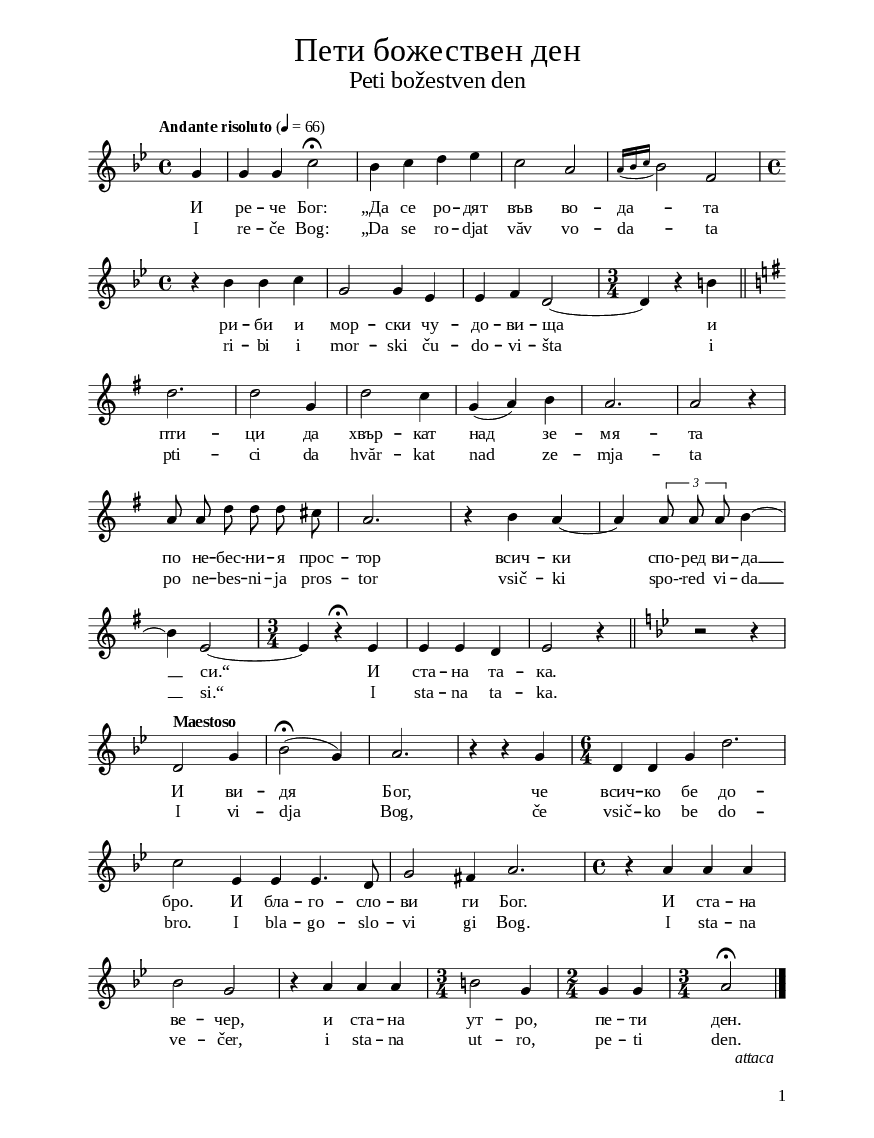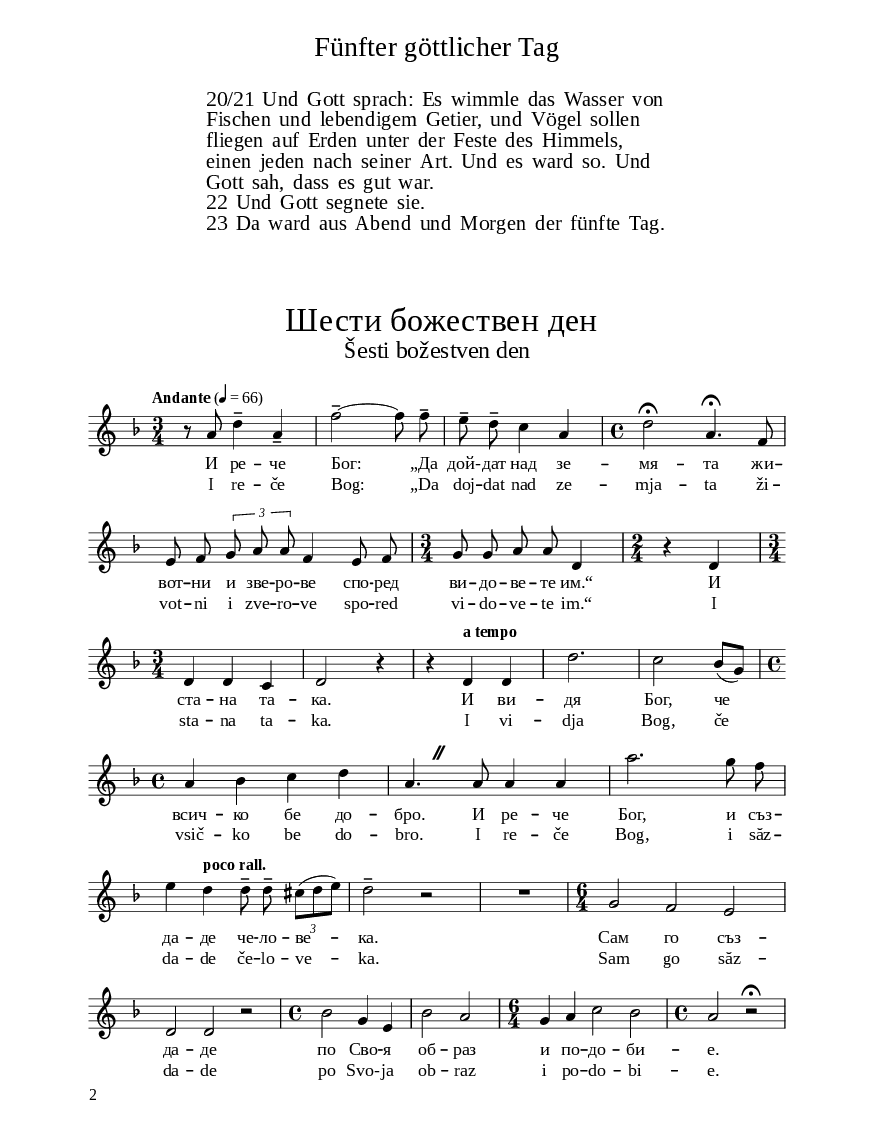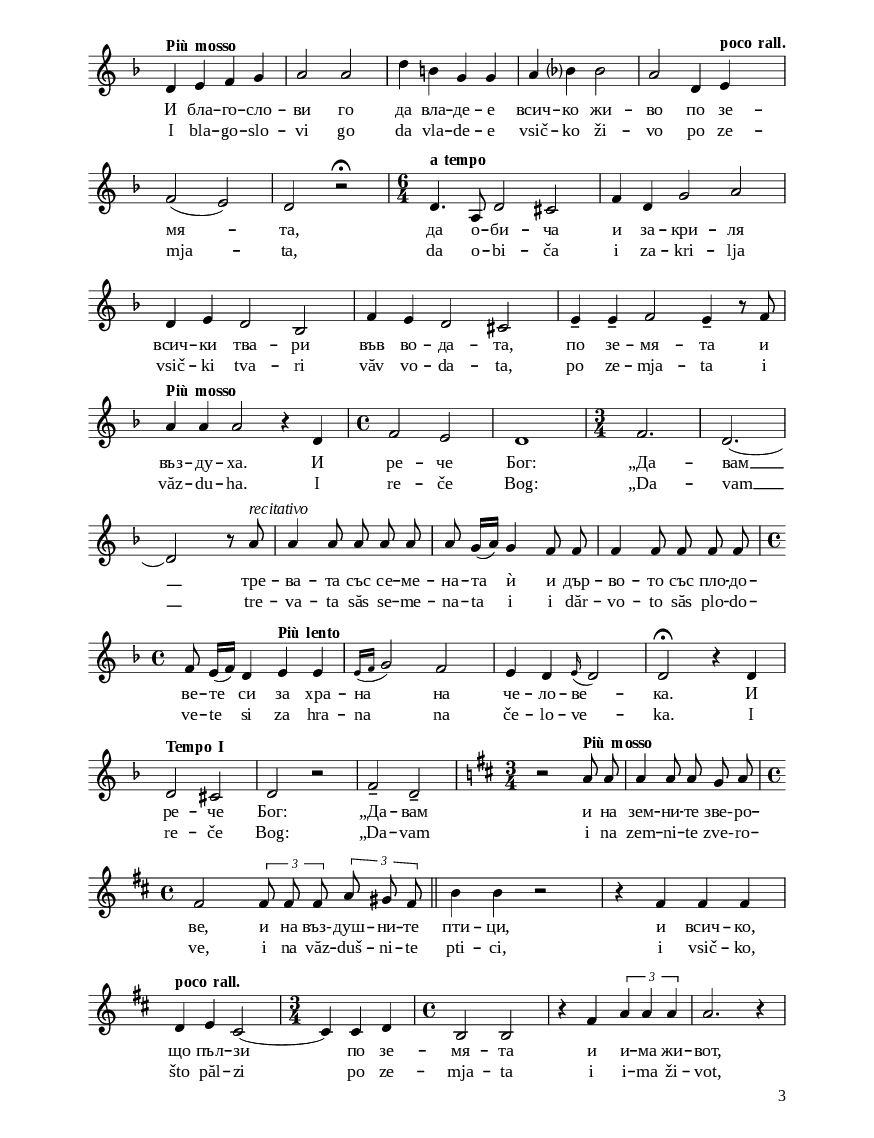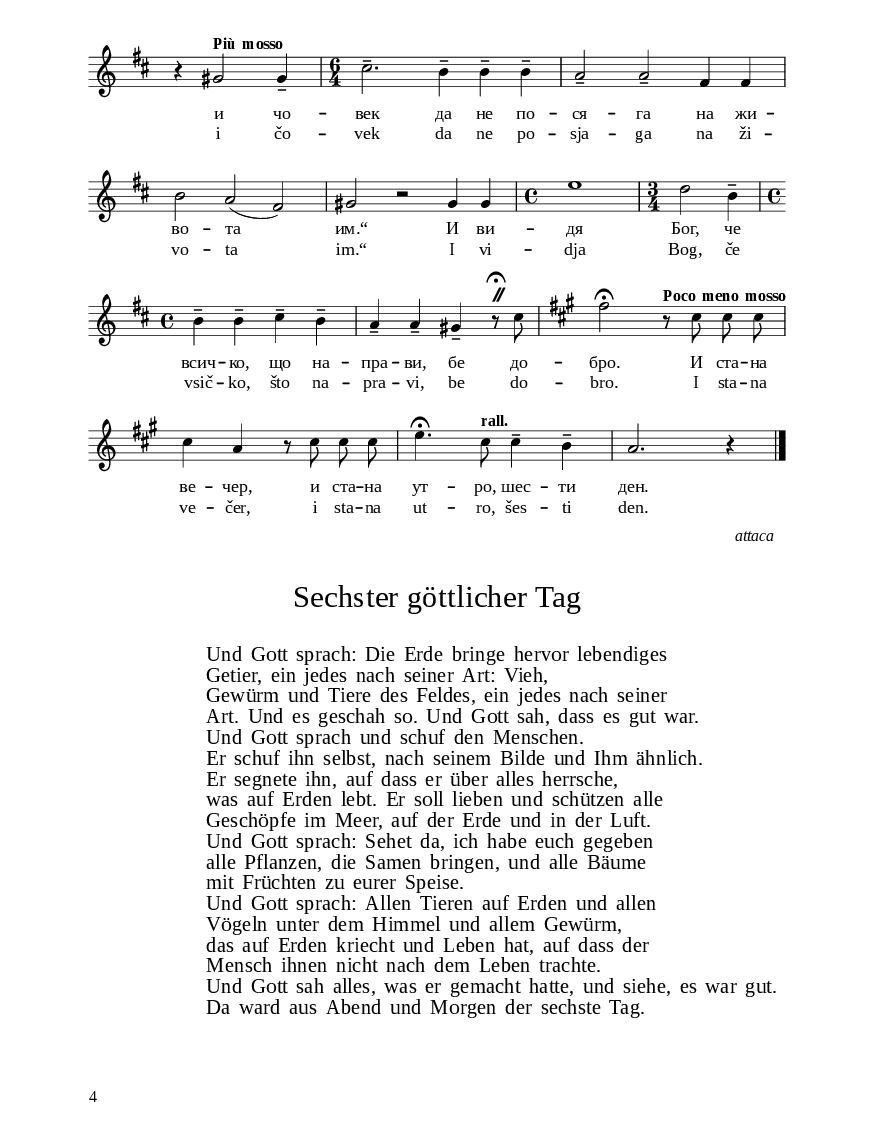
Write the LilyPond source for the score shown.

\version "2.24.1"

% include paper part and global functions
\include "include/globals.ily"

\bookpart {
  \label #'ref195
  \tocItem \markup "     Пети божествен ден – Peti božestven den "
  \include "include/bookpart-paper.ily"
  \score {
    \include "include/score-layout.ily"

    \new Voice \absolute {
      \clef treble
      \key g \minor
      \time 4/4
      \tempoFunc "Andante risoluto" 4 "66"
      \autoBeamOff
      \partial 4
      g'4
      | % 146
      g'4 g'4 c''2 ^\fermata | % 147
      bes'4  c''4  d''4  es''4 | % 148
      c''2 a'2 | % 149
      \acciaccatura {  a'16 [ bes' c''] } bes'2 f'2 |
      \time 4/4
      r4  bes'4  bes'4  c''4 | % 151
      g'2 g'4 es'4 | % 152
      es'4 f'4 d'2 ~ | % 153
      \time 3/4  | % 153
      d'4 r4  b'4 \bar "||"
      \break | % 154
      \key g \major | % 154
      d''2. | % 155
      d''2 g'4 | % 156
      d''2  c''4 | % 157
      g'4 ( a'4 )  b'4 | % 158
      a'2. | % 159
      a'2 r4 \break |
      a'8 a'8  d''8  d''8  d''8
      cis''8 | % 161
      a'2. | % 162
      r4  b'4 a'4 ~ | % 163
      a'4 %\once \omit TupletBracket
      \times 2/3  {
        a'8 a'8 a'8
      }
      b'4 ~ \break | % 164
      b'4 e'2 ~  | % 165
      \time 3/4 e'4 r4 ^\fermata e'4 | % 166
      e'4 e'4 d'4 | % 167
      e'2 r4 \bar "||"
      \key bes \major | % 168
      r2 r4 | \break % 169
      \tempo "Maestoso" d'2 g'4 |

      bes'2 ( ^\fermata g'4 ) | % 171
      a'2. | % 172
      r4 r4 g'4 | % 173
      \time 6/4  | % 173
      d'4 d'4 g'4  d''2. \break | % 174
      c''2 es'4 es'4 es'4. d'8 | % 175
      g'2 fis'4 a'2. | % 176
      \time 4/4  | % 176
      r4 a'4 a'4 a'4 | \break % 177
      bes'2 g'2 | % 178
      r4 a'4 a'4 a'4 | % 179
      \time 3/4  | % 179
      b'2 g'4 |
      \time 2/4  |
      g'4 g'4 | % 181
      \time 3/4 | % 181
      a'2 \fermata \bar "|."
    }

    \addlyrics {
      И ре -- че Бог:
      „Да се ро -- дят във во --
      да -- та ри -- би и мор -- ски
      чу -- до -- ви -- ща  и пти -- ци
      да хвър -- кат над  зе -- мя --
      та по не -- бес -- ни -- я прос --
      тор всич -- ки  "спо-" -- ред ви --
      да __ си.“  И ста -- на та --
      ка. И ви -- дя  Бог, че всич --
      ко бе до -- бро. И бла -- го --
      сло -- ви ги Бог. И ста -- на ве
      -- чер, и ста -- на ут -- ро, пе --
      ти ден.}
       \addlyrics {
      I re -- če Bog:
      „Da se ro -- djat văv vo --
      da -- ta ri -- bi i mor -- ski
      ču -- do -- vi -- šta  i pti -- ci
      da hvăr -- kat nad  ze -- mja --
      ta po ne -- bes -- ni -- ja pros --
      tor vsič -- ki  "spo-" -- red vi --
      da __ si.“  I sta -- na ta --
      ka. I vi -- dja  Bog, če vsič --
      ko be do -- bro. I bla -- go --
      slo -- vi gi Bog. I sta -- na ve
      -- čer, i sta -- na ut -- ro, pe --
      ti den.}


        \header {
          title = \titleFunc "Пети божествен ден" "Peti božestven den"
        }

        \midi{}

      } % score

      \markup \raise #2.8 \override #'(baseline-skip . 2) {
        \column {
          \fill-line \italic { "" "" \concat {"attaca" "   " }}
        }
      }

      \pageBreak

      % include foreign translation(s) of the song
      \version "2.22.1"

\markup \fill-line { \fontsize #deTitleFontSize "Fünfter göttlicher Tag" }
\markup \null
\markup \null
\markup \fontsize #deCoupletFontSize {
  \hspace #10
  \override #`(baseline-skip . ,deCoupletBaselineSkip)

  \column {
    \line { " " }


  \line { " "20/21 Und Gott sprach: Es wimmle das Wasser von}

  \line { " "Fischen und lebendigem Getier, und Vögel sollen}

  \line { " "fliegen auf Erden unter der Feste des Himmels,}

  \line { " "einen jeden nach seiner Art. Und es ward so. Und}

  \line { " "Gott sah, dass es gut war.}

  \line { " "22 Und Gott segnete sie.}

  \line { " "23 Da ward aus Abend und Morgen der fünfte Tag.}

  }
}


      \markup \empty-three

        \label #'ref195
  \tocItem \markup "     Шести божествен ден – Šesti božestven den "

      \include "include/bookpart-paper.ily"
      \score {
        \include "include/score-layout.ily"

        \new Voice \absolute {
          \clef treble
          \key d \minor
          \time 3/4
          \tempoFunc "Andante" 4 "66"
          \autoBeamOff
          r8 a'8  d''4 -- a'4 --
          | % 183
          f''2 ~ --  f''8  f''8 -- | % 184
          e''8 --  d''8 --  c''4 a'4 | % 185
          \time 4/4  | % 185
          d''2 ^\fermata a'4. ^\fermata f'8 \break | % 186
          e'8 f'8
          \times 2/3  {
            g'8  a'8 a'8
          }
          f'4 e'8 f'8 | % 187
          \time 3/4  | % 187
          g'8 g'8 a'8 a'8 d'4 | % 188
          \time 2/4  | % 188
          r4 d'4  \break | % 189
          \time 3/4  | % 189
          d'4 d'4 c'4 |
          d'2 r4 | % 191
          r4 \tempo "a tempo" d'4  d'4 | % 192
          d''2. | % 193
          c''2 bes'8 ( [ g'8 ) ] \break | % 194
          \time 4/4  | % 194
          a'4  bes'4  c''4  d''4  | % 195

          a'4.^\markup {
            \concat { "       " \musicglyph #"scripts.caesura.straight"}
          } a'8 a'4 a'4 | % 196
          a''2.  g''8 f''8 \break | % 197
          e''4 \tempo "poco rall." d''4
          d''8 --  d''8 -- \once \omit TupletBracket
          \times 2/3  {
            cis''8 ( [  d''8  e''8 ) ]
          } |
          d''2  -- r2 | % 199
          R1 |
          \time 6/4  |
          g'2 f'2 e'2 \break | % 201
          d'2 d'2 r2  | % 202
          \time 4/4  | % 202
          bes'2 g'4 e'4 | % 203
          bes'2 a'2 | % 204
          \time 6/4  | % 204
          g'4 a'4  c''2  bes'2 | % 205
          \time 4/4  | % 205
          a'2 r2 ^\fermata \break | % 206
          d'4 ^\markup{ \bold {Più mosso} } e'4 f'4
          g'4 | % 207
          a'2 a'2 | % 208
          d''4  b'4 g'4 g'4 | % 209
          a'4  bes'?4  bes'2 |
          a'2 d'4 e'4  ^\markup{ \bold {poco rall.} } \break  | % 211
          f'2 ( e'2 ) | % 212
          d'2 r2 ^\fermata | % 213
          \time 6/4  | % 213
          d'4. ^\markup{ \bold {a tempo} } a8 d'2
          cis'2 | % 214
          f'4 d'4 g'2 a'2 \break | % 215
          d'4 e'4 d'2 bes2 | % 216
          f'4 e'4 d'2 cis'2 | % 217
          e'4 -- e'4 -- f'2 e'4 -- r8
          f'8 \break | % 218
          a'4 ^\markup{ \bold {Più mosso} } a'4 a'2 r4
          d'4 | % 219
          \time 4/4  | % 219
          f'2 e'2 |
          d'1  | % 221
          \time 3/4  | % 221
          f'2. | % 222
          d'2. ~ \break | % 223
          d'2 r8 a'8 ^\markup{ \italic {recitativo} } | % 224
          a'4 a'8 a'8 a'8 a'8 | % 225
          a'8 g'16 ( [ a'16 ) ] g'4 f'8
          f'8 | % 226
          f'4 f'8 f'8 f'8 f'8 \break | % 227
          \time 4/4  | % 227
          f'8 e'16 ( [ f'16 ) ] d'4 e'4 ^\markup{ \bold {Più lento} }  e'4 |
          \grace { e'16 [ ( f' ]  } g'2 ) f'2 |
          e'4 d' \grace {
            e'16 (} d'2 ) |
            d'2 \fermata r4 d'4 |
            d'2 ^\markup{ \bold {Tempo I} } cis'2 | % 232
            d'2 r2 | % 233
            f'2 -- d'2 -- | % 234
            \time 3/4  | % 234
            \key d \major r2 a'8 ^\markup{ \bold {Più mosso} } a'8  | % 235
            a'4 a'8 a'8 g'8 a'8 \break | % 236
            \time 4/4  | % 236
            fis'2
            \times 2/3  {
              fis'8  fis'8 fis'8
            }
            \times 2/3  {
              a'8  gis'8 fis'8
            }
            \bar "||"

           | % 237
            b'4  b'4 r2  | % 238
            r4 fis'4 fis'4 fis'4  | \break % 239
            d'4 ^\markup{ \bold {poco rall.} } e'4 cis'2~ |
            \time 3/4  |
            cis'4 cis'4 d'4 | % 241
            \time 4/4  | % 241
            b2 b2 | % 242
            r4 fis'4 \times 2/3 {
              a'4 a'4 a'4
            }
            | % 243
            a'2. r4 \break | % 244
            r4 gis'2 ^\markup{ \bold {Più mosso} } gis'4 -- | % 245
            \time 6/4  | % 245
            cis''2. --  b'4 --  b'4 --  b'4
            -- | % 246
            a'2 -- a'2 -- fis'4 fis'4
            | % 247
            b'2 a'2 ( fis'2 ) | % 248
            gis'2 r2 gis'4 gis'4 | % 249
            \time 4/4  | % 249
            e''1 |
            \time 3/4  |
            d''2  b'4 -- | % 251
            \time 4/4  | \break % 251
            b'4 --  b'4 --  cis''4 --  b'4
            -- | % 252
            a'4 -- a'4 -- gis'4 -- r8
            ^\markup {
              \musicglyph #"scripts.caesura.straight"
            }
            ^\fermata
            cis''8  |  % 253
             \key a \major 
            fis''2 ^\fermata r8  ^\markup{ \bold {Poco meno mosso} } cis''8
            cis''8  cis''8  \break | % 254
            cis''4 a'4 r8  cis''8  cis''8
            cis''8 | % 255
            e''4. ^\fermata  cis''8 ^\markup{ \bold {rall.} }
            cis''4 --  b'4 -- | % 256
            a'2. r4 \bar "|."


          }
          \addlyrics {
            И ре -- че Бог:  „Да
            "дой-" -- дат над зе -- мя -- та жи --
            вот -- ни и зве -- ро -- ве спо --
            ред ви -- до -- ве -- те им.“ И
            ста -- на та -- ка. И ви -- дя Бог,
            че  всич -- ко бе до -- бро. И
            ре -- че Бог, и съз -- да -- де че
            -- ло -- ве --  ка. Сам го съз
            -- да -- де по Сво -- я об -- раз и
            по -- до -- би -- е. И бла -- го --
            сло -- ви го да вла -- де -- е
            всич -- ко жи -- во по зе -- мя
            -- та, да о -- би -- ча и за --
            кри -- ля всич -- ки тва -- ри във
            во -- да -- та, по зе -- мя -- та и
            въз -- ду -- ха. И ре -- че Бог:
            „Да -- вам  __ тре -- ва -- та
            със се -- ме -- на -- та  ѝ и
            дър -- во -- то със пло -- до -- ве
            -- те  си за хра --
            на на че -- ло --  ве -- ка. И ре --
            че Бог: „Да -- вам и на зем --
            ни -- те "зве-" -- ро -- ве, и на "въз-"
            -- душ -- ни -- те пти -- ци, и всич
            -- ко, що пъл -- зи  по зе -- мя
            -- та и и -- ма жи -- вот, и чо --
            век да не по -- ся -- га на жи --
            во -- та  им.“ И ви -- дя Бог,
            че всич -- ко, що на -- пра -- ви,
            бе до -- бро. И ста -- на ве --
            чер, и ста -- на ут -- ро, шес --
            ти ден.
          }
                   \addlyrics {
            I re -- če Bog:  „Da
            doj -- dat nad ze -- mja -- ta ži --
            vot -- ni i zve -- ro -- ve spo --
            red vi -- do -- ve -- te im.“ I
            sta -- na ta -- ka. I vi -- dja Bog,
            če  vsič -- ko be do -- bro. I
            re -- če Bog, i săz -- da -- de če
            -- lo -- ve --  ka. Sam go săz
            -- da -- de po "Svo-" -- ja ob -- raz i
            po -- do -- bi -- e. I bla -- go --
            slo -- vi go da vla -- de -- e
            vsič -- ko ži -- vo po ze -- mja
            -- ta, da o -- bi -- ča i za --
            kri -- lja vsič -- ki tva -- ri văv
            vo -- da -- ta, po ze -- mja -- ta i
            văz -- du -- ha. I re -- če Bog:
            „Da -- vam  __ tre -- va -- ta
            săs se -- me -- na -- ta  i i
            dăr -- vo -- to săs plo -- do -- ve
            -- te  si za hra --
            na na če -- lo --  ve -- ka. I re --
            če Bog: „Da -- vam i na zem --
            ni -- te "zve-" -- ro -- ve, i na văz
            -- duš -- ni -- te pti -- ci, i vsič
            -- ko, što păl -- zi  po ze -- mja
            -- ta i i -- ma ži -- vot, i čo --
            vek da ne po -- sja -- ga na ži --
            vo -- ta  im.“ I vi -- dja Bog,
            če vsič -- ko, što na -- pra -- vi,
            be do -- bro. I sta -- na ve --
            čer, i sta -- na ut -- ro, šes --
            ti den.
          }


          \header {
            title = \titleFunc " Шести божествен ден" "Šesti božestven den"
          }

          \midi{}

        } % score

        \markup \raise #2.8 \override #'(baseline-skip . 2) {
          \column {
            \fill-line \italic { "" "" \concat {"attaca" "   " }}
          }
        }

        \markup \empty-one

        % include foreign translation(s) of the song
        \version "2.20.0"

\markup \fill-line { \fontsize #6 "Sechster göttlicher Tag" }
\markup \null
\markup \null
\markup \fontsize #+2.5 {
  \hspace #10
  \override #'(baseline-skip . 2)

  \column {
    \line { " " }

\line { " "Und Gott sprach: Die Erde bringe hervor lebendiges }

\line { " "Getier, ein jedes nach seiner Art: Vieh, }

\line { " "Gewürm und Tiere des Feldes, ein jedes nach seiner }

\line { " "Art. Und es geschah so. Und Gott sah, dass es gut war. }

 \line { " "Und Gott sprach und schuf den Menschen. }

\line { " "Er schuf ihn selbst, nach seinem Bilde und Ihm ähnlich. }

\line { " "Er segnete ihn, auf dass er über alles herrsche, }

\line { " "was auf Erden lebt. Er soll lieben und schützen alle }

\line { " "Geschöpfe im Meer, auf der Erde und in der Luft. }

\line { " " Und Gott sprach: Sehet da, ich habe euch gegeben }

\line { " "alle Pflanzen, die Samen bringen, und alle Bäume }

\line { " "mit Früchten zu eurer Speise. }

\line { " "Und Gott sprach: Allen Tieren auf Erden und allen }

\line { " "Vögeln unter dem Himmel und allem Gewürm, }

\line { " "das auf Erden kriecht und Leben hat, auf dass der }

\line { " "Mensch ihnen nicht nach dem Leben trachte. }

\line { " " Und Gott sah alles, was er gemacht hatte, und siehe, es war gut.  }

\line { " "Da ward aus Abend und Morgen der sechste Tag. }

  }
}


      } % bookpart

      % Più mosso
      %
